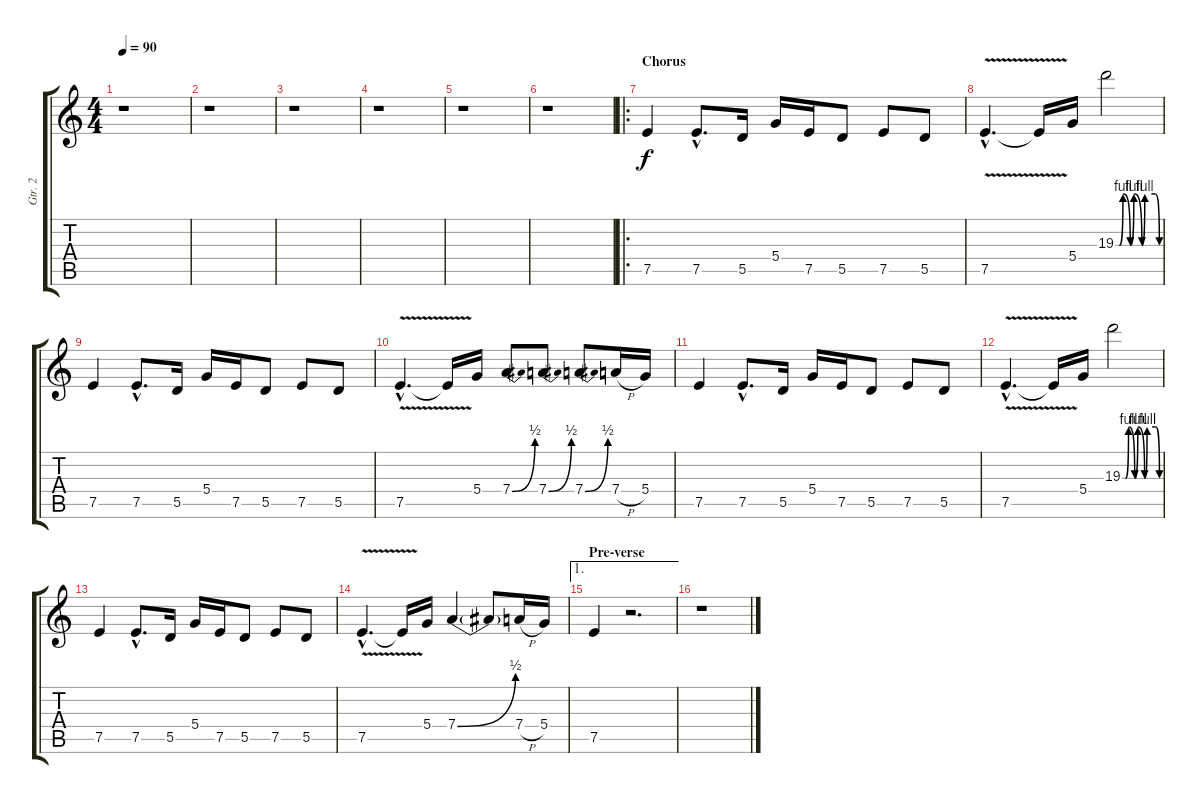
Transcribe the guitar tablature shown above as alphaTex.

\track ("Gtr. 2" "Gtr. 2") {instrument distortionguitar}
\staff {score tabs}
\tuning (E4 B3 G3 D3 A2 E2) {hide}
\ts (4 4)
\tempo 90
\clef g2
\ks c
r.1{dy f} |
r.1 |
r.1 |
r.1 |
r.1 |
r.1 |
\ro
\section ("" "Chorus")
7.5.4{volume 10} 7.5{hac}.8{d} 5.5.16 5.4.16 7.5.16 5.5.8 7.5.8 5.5.8 |
7.5{v hac}.4{d} 7.5{t}.16 5.4.16 19.3{be (custom 0 0 5 0 10 4 20 0 25 4 36 0 40 4 54 4 60 0)}.2 |
7.5.4 7.5{hac}.8{d} 5.5.16 5.4.16 7.5.16 5.5.8 7.5.8 5.5.8 |
7.5{v hac}.4{d} 7.5{t}.16 5.4.16 7.4{be (bend 0 0 60 2)}.8 7.4{be (bend 0 0 60 2)}.8 7.4{be (bend 0 0 60 2)}.8 7.4{h}.16 5.4.16 |
7.5.4 7.5{hac}.8{d} 5.5.16 5.4.16 7.5.16 5.5.8 7.5.8 5.5.8 |
7.5{v hac}.4{d} 7.5{t}.16 5.4.16 19.3{be (custom 0 0 5 0 10 4 20 0 25 4 36 0 40 4 54 4 60 0)}.2 |
7.5.4 7.5{hac}.8{d} 5.5.16 5.4.16 7.5.16 5.5.8 7.5.8 5.5.8 |
7.5{v hac}.4{d} 7.5{t}.16 5.4.16 7.4{be (bend 0 0 60 2)}.4 7.4{t}.8 7.4{h}.16 5.4.16 |
\ae 1
\section ("" "Pre-verse")
7.5.4 r.2{d} |
r.1
